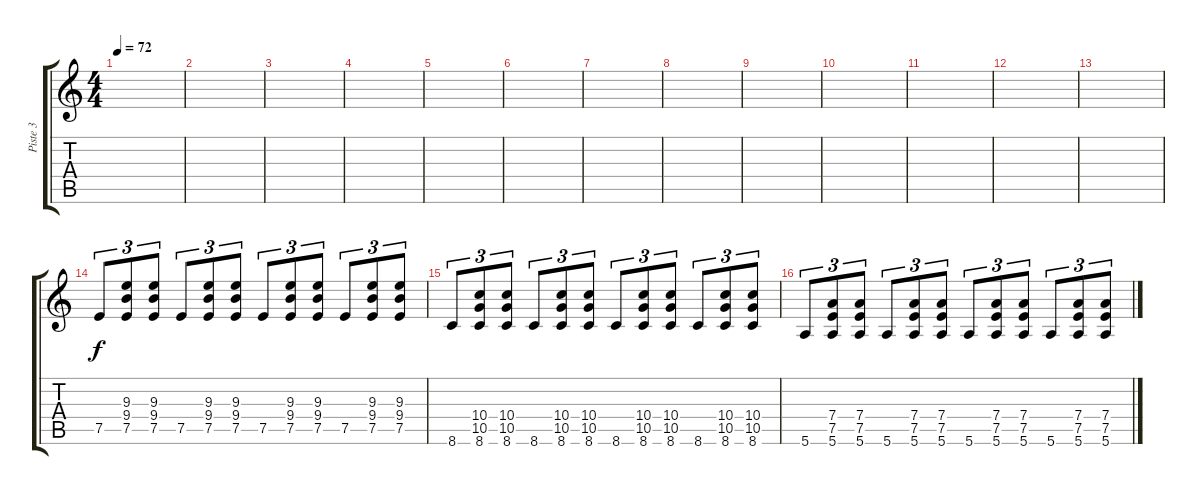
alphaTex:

\track ("Piste 3" "Piste 3") {instrument distortionguitar}
\staff {score tabs}
\tuning (E4 B3 G3 D3 A2 E2) {hide}
\ts (4 4)
\tempo 72
\clef g2
\ks c
|
|
|
|
|
|
|
|
|
|
|
|
|
7.5.8{tu (3 2)} (9.3 9.4 7.5).8{tu (3 2)} (9.3 9.4 7.5).8{tu (3 2)} 7.5.8{tu (3 2)} (9.3 9.4 7.5).8{tu (3 2)} (9.3 9.4 7.5).8{tu (3 2)} 7.5.8{tu (3 2)} (9.3 9.4 7.5).8{tu (3 2)} (9.3 9.4 7.5).8{tu (3 2)} 7.5.8{tu (3 2)} (9.3 9.4 7.5).8{tu (3 2)} (9.3 9.4 7.5).8{tu (3 2)} |
8.6.8{tu (3 2)} (10.4 10.5 8.6).8{tu (3 2)} (10.4 10.5 8.6).8{tu (3 2)} 8.6.8{tu (3 2)} (10.4 10.5 8.6).8{tu (3 2)} (10.4 10.5 8.6).8{tu (3 2)} 8.6.8{tu (3 2)} (10.4 10.5 8.6).8{tu (3 2)} (10.4 10.5 8.6).8{tu (3 2)} 8.6.8{tu (3 2)} (10.4 10.5 8.6).8{tu (3 2)} (10.4 10.5 8.6).8{tu (3 2)} |
5.6.8{tu (3 2)} (7.4 7.5 5.6).8{tu (3 2)} (7.4 7.5 5.6).8{tu (3 2)} 5.6.8{tu (3 2)} (7.4 7.5 5.6).8{tu (3 2)} (7.4 7.5 5.6).8{tu (3 2)} 5.6.8{tu (3 2)} (7.4 7.5 5.6).8{tu (3 2)} (7.4 7.5 5.6).8{tu (3 2)} 5.6.8{tu (3 2)} (7.4 7.5 5.6).8{tu (3 2)} (7.4 7.5 5.6).8{tu (3 2)}
